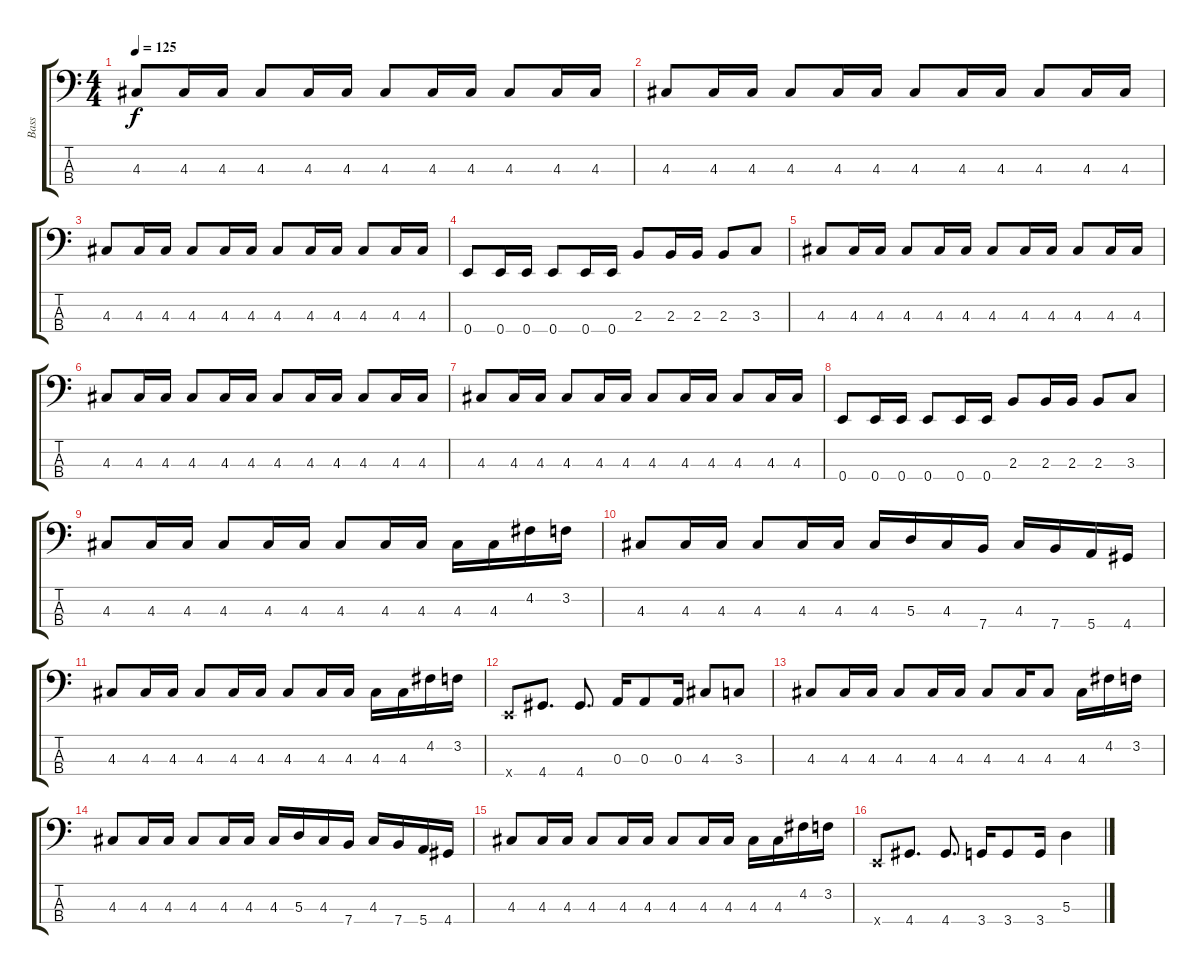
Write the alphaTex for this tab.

\track ("Bass" "Bass") {instrument electricbasspick}
\staff {score tabs}
\tuning (G2 D2 A1 E1) {hide}
\ts (4 4)
\tempo 125
\clef f4
\ks c
4.3.8{dy f} 4.3.16 4.3.16 4.3.8 4.3.16 4.3.16 4.3.8 4.3.16 4.3.16 4.3.8 4.3.16 4.3.16 |
4.3.8 4.3.16 4.3.16 4.3.8 4.3.16 4.3.16 4.3.8 4.3.16 4.3.16 4.3.8 4.3.16 4.3.16 |
4.3.8 4.3.16 4.3.16 4.3.8 4.3.16 4.3.16 4.3.8 4.3.16 4.3.16 4.3.8 4.3.16 4.3.16 |
0.4.8 0.4.16 0.4.16 0.4.8 0.4.16 0.4.16 2.3.8 2.3.16 2.3.16 2.3.8 3.3.8 |
4.3.8 4.3.16 4.3.16 4.3.8 4.3.16 4.3.16 4.3.8 4.3.16 4.3.16 4.3.8 4.3.16 4.3.16 |
4.3.8 4.3.16 4.3.16 4.3.8 4.3.16 4.3.16 4.3.8 4.3.16 4.3.16 4.3.8 4.3.16 4.3.16 |
4.3.8 4.3.16 4.3.16 4.3.8 4.3.16 4.3.16 4.3.8 4.3.16 4.3.16 4.3.8 4.3.16 4.3.16 |
0.4.8 0.4.16 0.4.16 0.4.8 0.4.16 0.4.16 2.3.8 2.3.16 2.3.16 2.3.8 3.3.8 |
4.3.8 4.3.16 4.3.16 4.3.8 4.3.16 4.3.16 4.3.8 4.3.16 4.3.16 4.3.16 4.3.16 4.2.16 3.2.16 |
4.3.8 4.3.16 4.3.16 4.3.8 4.3.16 4.3.16 4.3.16 5.3.16 4.3.16 7.4.16 4.3.16 7.4.16 5.4.16 4.4.16 |
4.3.8 4.3.16 4.3.16 4.3.8 4.3.16 4.3.16 4.3.8 4.3.16 4.3.16 4.3.16 4.3.16 4.2.16 3.2.16 |
0.4{x}.8 4.4.8{d} 4.4.8{d} 0.3.16 0.3.8 0.3.16 4.3.8 3.3.8 |
4.3.8 4.3.16 4.3.16 4.3.8 4.3.16 4.3.16 4.3.8 4.3.16 4.3.8 4.3.16 4.2.16 3.2.16 |
4.3.8 4.3.16 4.3.16 4.3.8 4.3.16 4.3.16 4.3.16 5.3.16 4.3.16 7.4.16 4.3.16 7.4.16 5.4.16 4.4.16 |
4.3.8 4.3.16 4.3.16 4.3.8 4.3.16 4.3.16 4.3.8 4.3.16 4.3.16 4.3.16 4.3.16 4.2.16 3.2.16 |
0.4{x}.8 4.4.8{d} 4.4.8{d} 3.4.16 3.4.8 3.4.16 5.3.4
